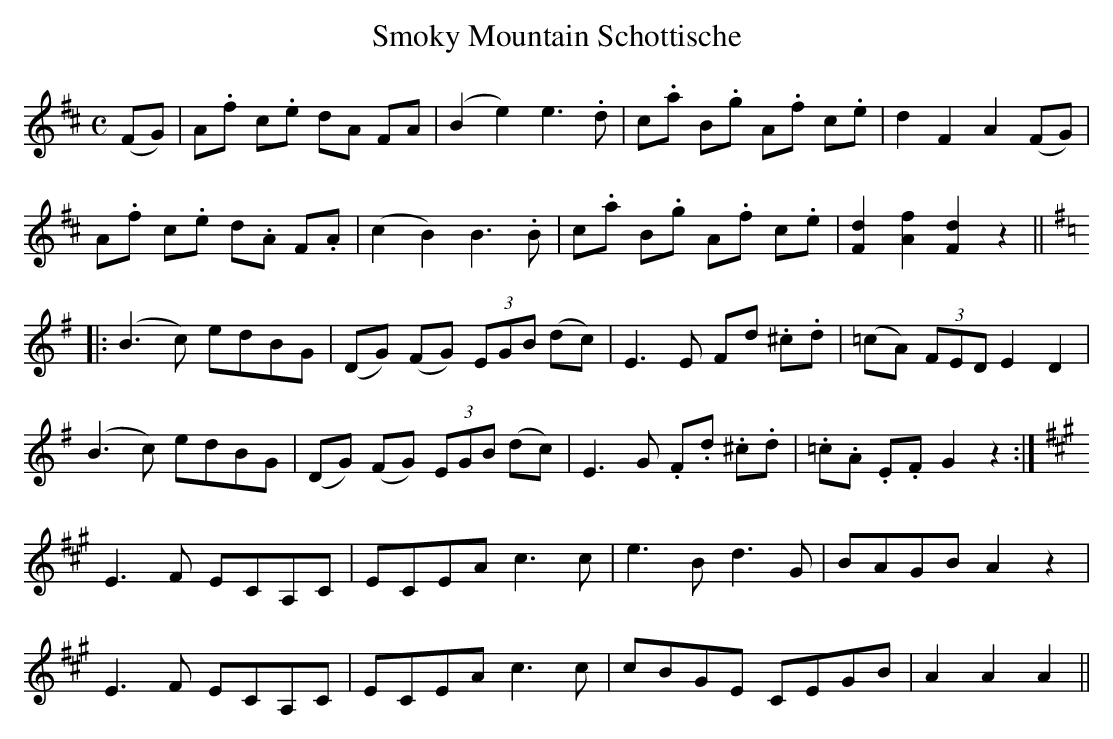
X:1
T:Smoky Mountain Schottische
M:C
L:1/8
K:D
(FG)|A.f c.e dA FA|(B2e2) e3.d|c.a B.g A.f c.e|d2F2A2 (FG)|
A.f c.e d.A F.A|(c2B2) B3.B|c.a B.g A.f c.e|[F2d2][A2f2][F2d2]z2||
K:G
|:(B3c) edBG|(DG) (FG) (3EGB (dc)|E3E Fd .^c.d|(=cA) (3FED E2D2|
(B3c) edBG|(DG) (FG) (3EGB (dc)|E3G .F.d .^c.d|.=c.A .E.F G2z2:|
K:A
E3F ECA,C|ECEA c3c|e3B d3G|BAGB A2z2|
E3F ECA,C|ECEA c3c|cBGE CEGB|A2A2A2||
